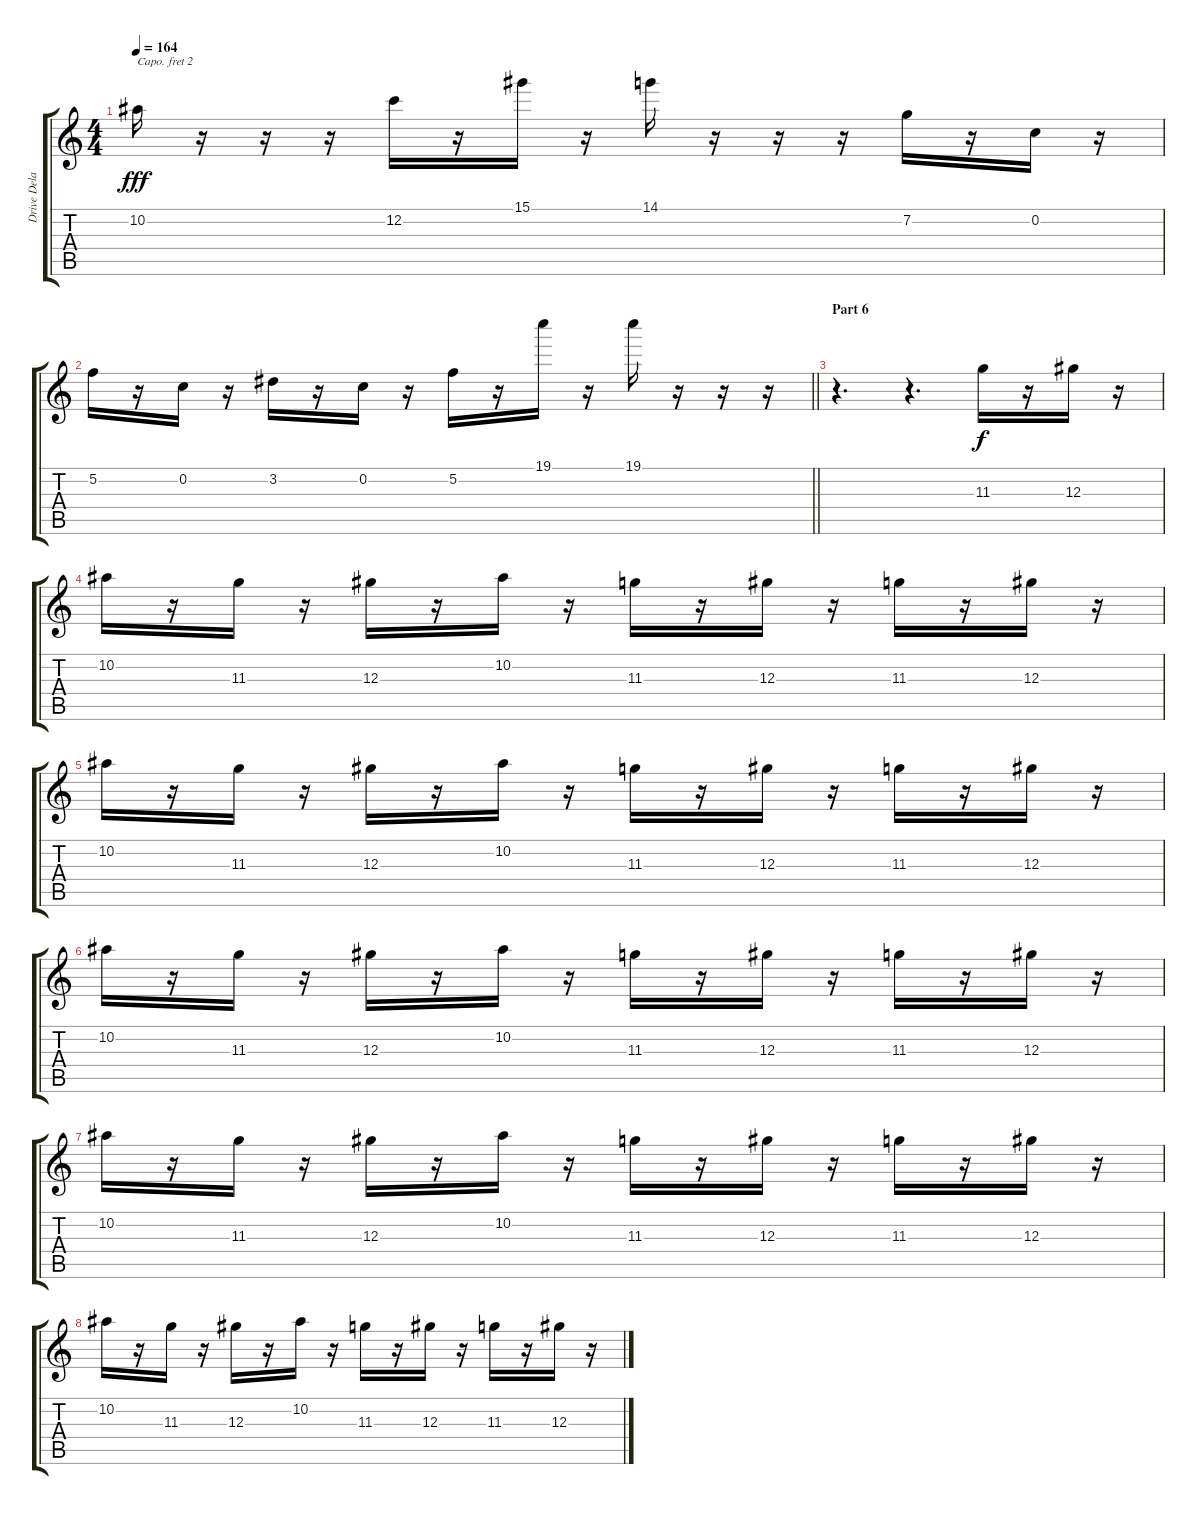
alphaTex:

\track ("Drive Delay 4" "Drive Dela") {instrument overdrivenguitar}
\staff {score tabs}
\capo 2
\tuning (Eb4 Bb3 Gb3 Db3 Ab2 Eb2) {hide}
\ts (4 4)
\tempo 164
\clef g2
\ks c
10.2.16{dy fff} r.16 r.16 r.16 12.2.16 r.16 15.1.16 r.16 14.1.16 r.16 r.16 r.16 7.2.16 r.16 0.2.16 r.16 |
\barLineRight lightlight
5.2.16 r.16 0.2.16 r.16 3.2.16 r.16 0.2.16 r.16 5.2.16 r.16 19.1.16 r.16 19.1.16 r.16 r.16 r.16 |
\section ("" "Part 6")
r.4{d} r.4{d} 11.3.16{dy f} r.16 12.3.16 r.16 |
10.2.16 r.16 11.3.16 r.16 12.3.16 r.16 10.2.16 r.16 11.3.16 r.16 12.3.16 r.16 11.3.16 r.16 12.3.16 r.16 |
10.2.16 r.16 11.3.16 r.16 12.3.16 r.16 10.2.16 r.16 11.3.16 r.16 12.3.16 r.16 11.3.16 r.16 12.3.16 r.16 |
10.2.16 r.16 11.3.16 r.16 12.3.16 r.16 10.2.16 r.16 11.3.16 r.16 12.3.16 r.16 11.3.16 r.16 12.3.16 r.16 |
10.2.16 r.16 11.3.16 r.16 12.3.16 r.16 10.2.16 r.16 11.3.16 r.16 12.3.16 r.16 11.3.16 r.16 12.3.16 r.16 |
10.2.16 r.16 11.3.16 r.16 12.3.16 r.16 10.2.16 r.16 11.3.16 r.16 12.3.16 r.16 11.3.16 r.16 12.3.16 r.16
